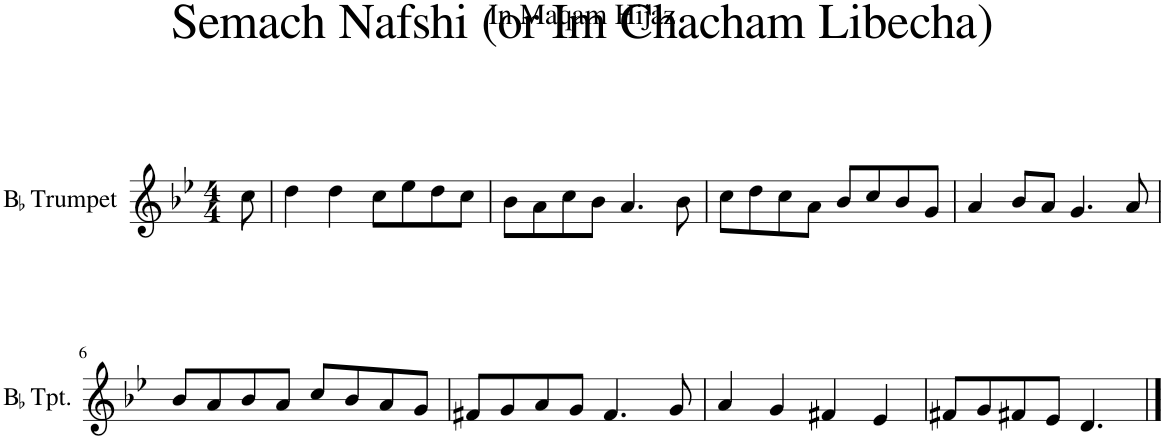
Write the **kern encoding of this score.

**kern	**text
*part1	*part1
*staff1	*staff1
*I"BaccidentalFlat Trumpet	*
*I'BaccidentalFlat Tpt.	*
*clefG2	*
*Trd1c2	*
*k[b-e-]	*
*M4/4	*
=1	=1
8cc\	.
=2	=2
4dd\	.
4dd\	.
8cc\L	.
8ee-\	.
8dd\	.
8cc\J	.
=3	=3
8b-\L	.
8a\	.
8cc\	.
8b-\J	.
4.a/	.
8b-\	.
=4	=4
8cc\L	.
8dd\	.
8cc\	.
8a\J	.
8b-/L	.
8cc/	.
8b-/	.
8g/J	.
=5	=5
4a/	.
8b-/L	.
8a/J	.
4.g/	.
8a/	.
!!LO:LB:g=z
=6	=6
8b-/L	.
8a/	.
8b-/	.
8a/J	.
8cc/L	.
8b-/	.
8a/	.
8g/J	.
=7	=7
8f#X/L	.
8g/	.
8a/	.
8g/J	.
4.f#/	.
8g/	.
=8	=8
4a/	.
4g/	.
4f#X/	.
4e-/	.
=9	=9
8f#X/L	.
8g/	.
8f#X/	.
8e-/J	.
4.d/	.
==	==
*-	*-
